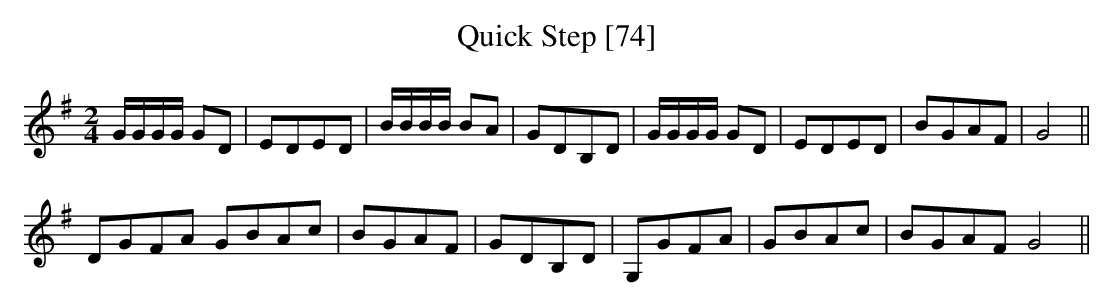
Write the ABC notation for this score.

X:1
T:Quick Step [74]
M:2/4
L:1/8
K:G
G/G/G/G/ GD|EDED|B/B/B/B/ BA|GDB,D|G/G/G/G/ GD|EDED|BGAF|G4||
DGFA GBAc|BGAF|GDB,D|G,GFA|GBAc|BGAF G4||
